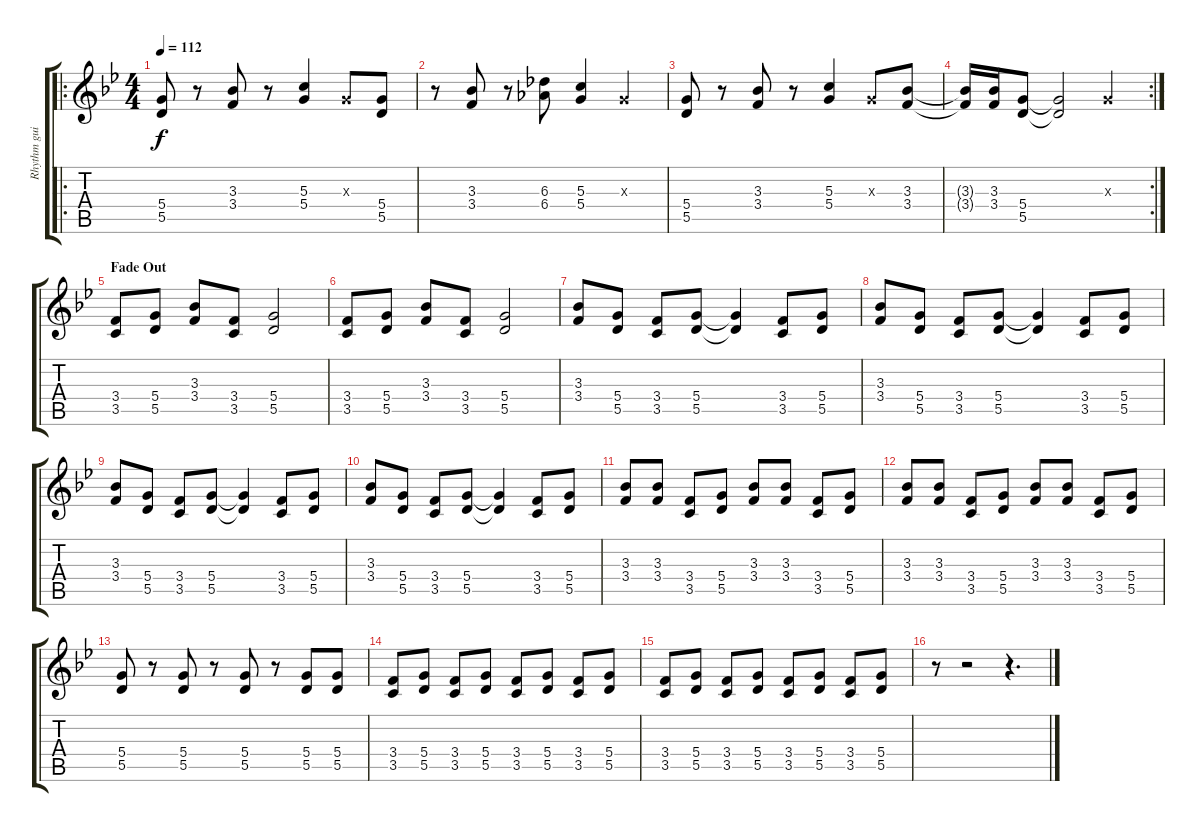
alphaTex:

\track ("Rhythm guitar" "Rhythm gui") {instrument distortionguitar}
\staff {score tabs}
\tuning (E4 B3 G3 D3 A2 E2) {hide}
\ro
\ts (4 4)
\tempo 112
\clef g2
\ks bb
(5.4 5.5).8{dy f} r.8 (3.3 3.4).8 r.8 (5.3 5.4).4 0.3{x}.8 (5.4 5.5).8 |
r.8 (3.3 3.4).8 r.8 (6.3 6.4).8 (5.3 5.4).4 0.3{x}.4 |
(5.4 5.5).8 r.8 (3.3 3.4).8 r.8 (5.3 5.4).4 0.3{x}.8 (3.3 3.4).8 |
\rc 2
(3.3{t} 3.4{t}).16 (3.3 3.4).16 (5.4 5.5).8 (5.4{t} 5.5{t}).2 0.3{x}.4 |
\section ("" "Fade Out")
(3.4 3.5).8 (5.4 5.5).8 (3.3 3.4).8 (3.4 3.5).8 (5.4 5.5).2 |
(3.4 3.5).8 (5.4 5.5).8 (3.3 3.4).8 (3.4 3.5).8 (5.4 5.5).2 |
(3.3 3.4).8 (5.4 5.5).8 (3.4 3.5).8 (5.4 5.5).8 (5.4{t} 5.5{t}).4 (3.4 3.5).8 (5.4 5.5).8 |
(3.3 3.4).8 (5.4 5.5).8 (3.4 3.5).8 (5.4 5.5).8 (5.4{t} 5.5{t}).4 (3.4 3.5).8 (5.4 5.5).8 |
(3.3 3.4).8 (5.4 5.5).8 (3.4 3.5).8 (5.4 5.5).8 (5.4{t} 5.5{t}).4 (3.4 3.5).8 (5.4 5.5).8 |
(3.3 3.4).8 (5.4 5.5).8 (3.4 3.5).8 (5.4 5.5).8 (5.4{t} 5.5{t}).4 (3.4 3.5).8 (5.4 5.5).8 |
(3.3 3.4).8 (3.3 3.4).8 (3.4 3.5).8 (5.4 5.5).8 (3.3 3.4).8 (3.3 3.4).8 (3.4 3.5).8 (5.4 5.5).8 |
(3.3 3.4).8 (3.3 3.4).8 (3.4 3.5).8 (5.4 5.5).8 (3.3 3.4).8 (3.3 3.4).8 (3.4 3.5).8 (5.4 5.5).8 |
(5.4 5.5).8{volume 4} r.8 (5.4 5.5).8 r.8 (5.4 5.5).8 r.8 (5.4 5.5).8 (5.4 5.5).8 |
(3.4 3.5).8 (5.4 5.5).8 (3.4 3.5).8 (5.4 5.5).8 (3.4 3.5).8 (5.4 5.5).8 (3.4 3.5).8 (5.4 5.5).8 |
(3.4 3.5).8 (5.4 5.5).8 (3.4 3.5).8 (5.4 5.5).8 (3.4 3.5).8 (5.4 5.5).8 (3.4 3.5).8 (5.4 5.5).8 |
r.8{volume 0} r.2 r.4{d}
